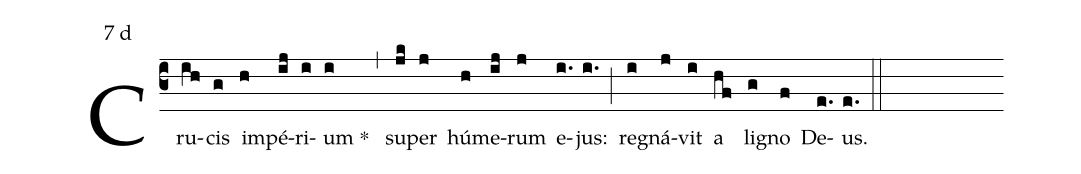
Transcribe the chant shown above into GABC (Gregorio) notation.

mode:7 d;
%%
(c3) Cru(ih)cis(g) im(h)pé(ij)ri(i)um(i) *()(,) su(jk)per(j) hú(h)me(ij)rum(j) e(i.)jus:(i.) (;) re(i)gná(j)vit(i) a(hf) li(g)gno(f) De(e.)us.(e.) (::)
